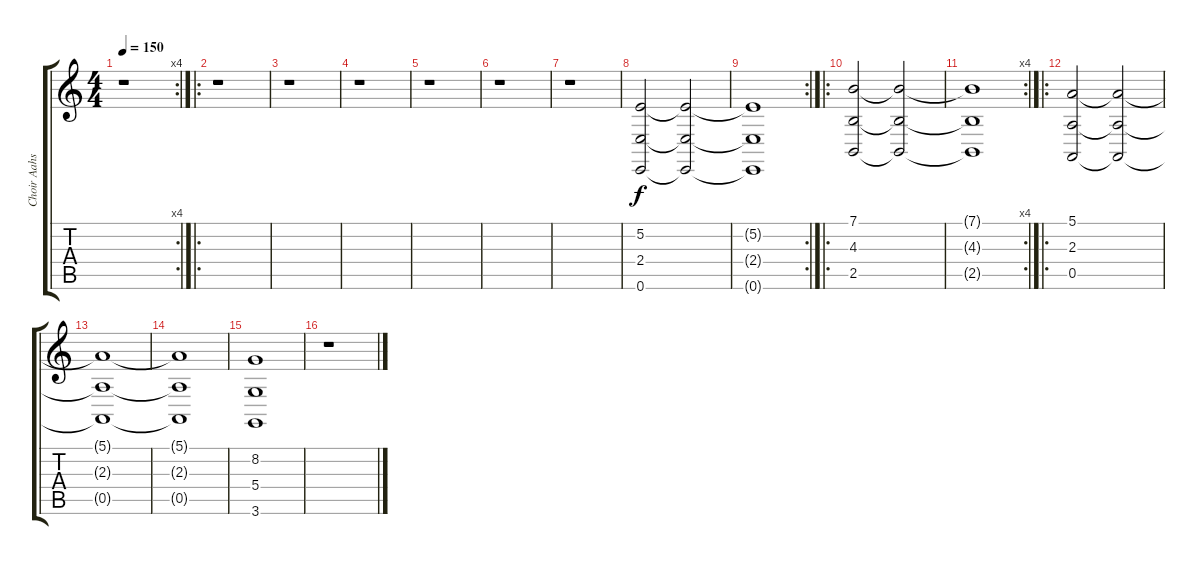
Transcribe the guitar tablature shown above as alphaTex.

\track ("Choir Aahs" "Choir Aahs") {instrument choiraahs}
\staff {score tabs}
\tuning (E4 B3 G3 D3 A2 E2) {hide}
\rc 4
\ts (4 4)
\tempo 150
\clef g2
\ks c
r.1{dy f} |
\ro
r.1 |
r.1 |
r.1 |
r.1 |
r.1 |
r.1 |
(5.2 2.4 0.6).2 (5.2{t} 2.4{t} 0.6{t}).2 |
\rc 2
(5.2{t} 2.4{t} 0.6{t}).1 |
\ro
(7.1 4.3 2.5).2 (7.1{t} 4.3{t} 2.5{t}).2 |
\rc 4
(7.1{t} 4.3{t} 2.5{t}).1 |
\ro
(5.1 2.3 0.5).2 (5.1{t} 2.3{t} 0.5{t}).2 |
(5.1{t} 2.3{t} 0.5{t}).1 |
(5.1{t} 2.3{t} 0.5{t}).1 |
(8.2 5.4 3.6).1 |
r.1
